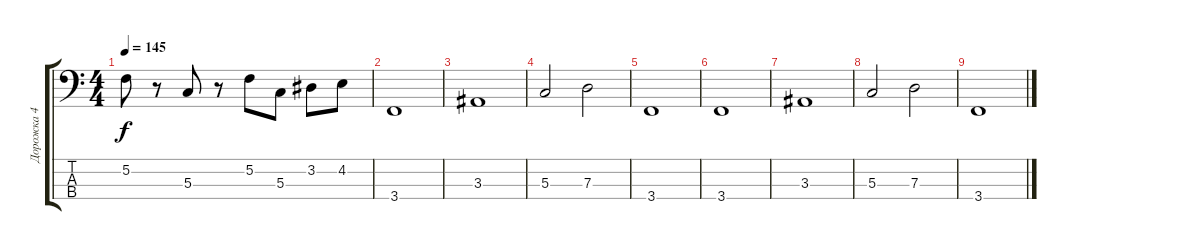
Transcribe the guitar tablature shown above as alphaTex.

\track ("Дорожка 4" "Дорожка 4") {instrument acousticguitarnylon}
\staff {score tabs}
\tuning (F2 C2 G1 D1) {hide}
\ts (4 4)
\tempo 145
\clef f4
\ks c
5.2.8{dy f} r.8 5.3.8 r.8 5.2.8 5.3.8 3.2.8 4.2.8 |
3.4.1 |
3.3.1 |
5.3.2 7.3.2 |
3.4.1 |
3.4.1 |
3.3.1 |
5.3.2 7.3.2 |
3.4.1
